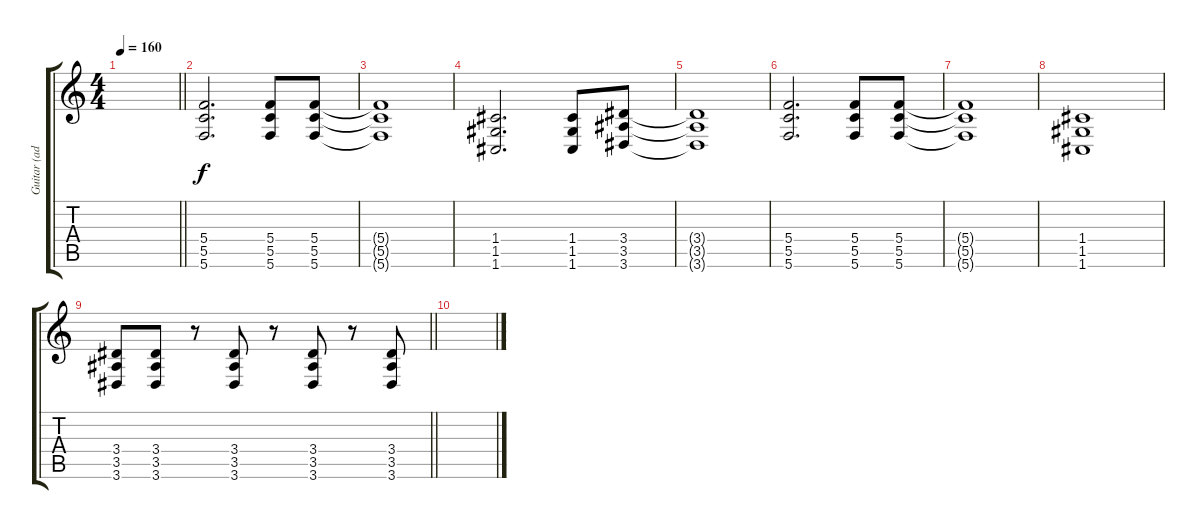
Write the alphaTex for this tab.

\track ("Guitar (add.)" "Guitar (ad") {instrument distortionguitar}
\staff {score tabs}
\tuning (D4 A3 F3 C3 G2 C2) {hide}
\ts (4 4)
\tempo 160
\clef g2
\barLineRight lightlight
\ks c
|
\section ("" " ")
(5.4 5.5 5.6).2{d} (5.4 5.5 5.6).8 (5.4 5.5 5.6).8 |
(5.4{t} 5.5{t} 5.6{t}).1 |
(1.4 1.5 1.6).2{d} (1.4 1.5 1.6).8 (3.4 3.5 3.6).8 |
(3.4{t} 3.5{t} 3.6{t}).1 |
(5.4 5.5 5.6).2{d} (5.4 5.5 5.6).8 (5.4 5.5 5.6).8 |
(5.4{t} 5.5{t} 5.6{t}).1 |
(1.4 1.5 1.6).1 |
\barLineRight lightlight
(3.4 3.5 3.6).8 (3.4 3.5 3.6).8 r.8 (3.4 3.5 3.6).8 r.8 (3.4 3.5 3.6).8 r.8 (3.4 3.5 3.6).8 |
\section ("" " ")
